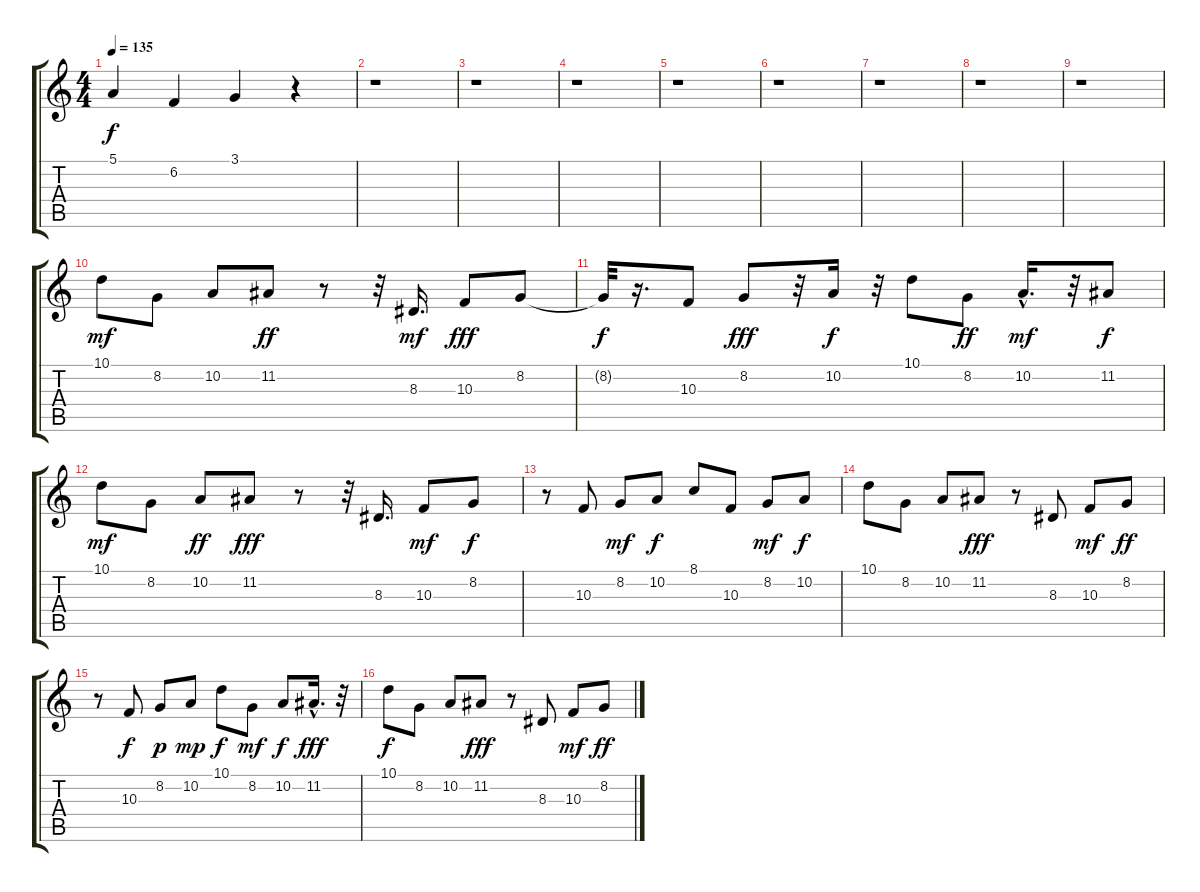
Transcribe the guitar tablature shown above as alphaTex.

\track "" {instrument electricgrandpiano}
\staff {score tabs}
\tuning (E4 B3 G3 D3 A2 E2) {hide}
\ts (4 4)
\tempo 135
\clef g2
\ks c
5.1.4{dy f} 6.2.4 3.1.4 r.4 |
r.1 |
r.1 |
r.1 |
r.1 |
r.1 |
r.1 |
r.1 |
r.1 |
10.1.8{dy mf} 8.2.8 10.2.8 11.2.8{dy ff} r.8 r.32 8.3.16{d dy mf} 10.3.8{dy fff} 8.2.8 |
8.2{t}.32{dy f} r.16{d} 10.3.8 8.2.8{dy fff} r.32 10.2.16{dy f} r.32 10.1.8 8.2.8{dy ff} 10.2{hac}.16{d dy mf} r.32 11.2.8{dy f} |
10.1.8{dy mf} 8.2.8 10.2.8{dy ff} 11.2.8{dy fff} r.8 r.32 8.3.16{d} 10.3.8{dy mf} 8.2.8{dy f} |
r.8 10.3.8 8.2.8{dy mf} 10.2.8{dy f} 8.1.8 10.3.8 8.2.8{dy mf} 10.2.8{dy f} |
10.1.8 8.2.8 10.2.8 11.2.8{dy fff} r.8 8.3.8 10.3.8{dy mf} 8.2.8{dy ff} |
r.8 10.3.8{dy f} 8.2.8{dy p} 10.2.8{dy mp} 10.1.8{dy f} 8.2.8{dy mf} 10.2.8{dy f} 11.2{hac}.16{d dy fff} r.32 |
10.1.8{dy f} 8.2.8 10.2.8 11.2.8{dy fff} r.8 8.3.8 10.3.8{dy mf} 8.2.8{dy ff}
